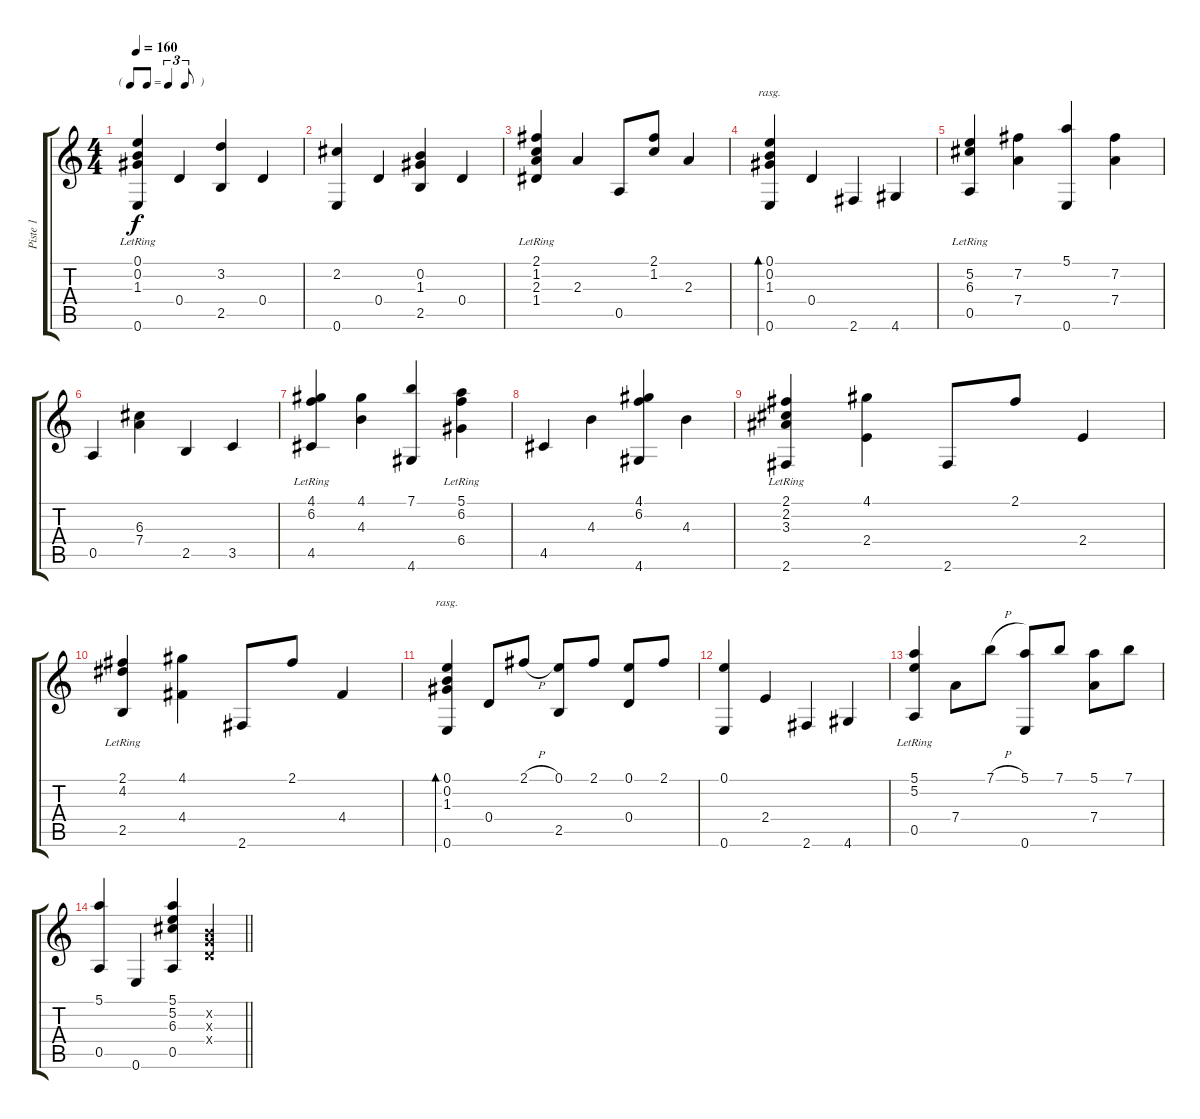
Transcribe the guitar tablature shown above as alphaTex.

\track ("Piste 1" "Piste 1") {instrument acousticguitarnylon}
\staff {score tabs}
\tuning (E4 B3 G3 D3 A2 E2) {hide}
\ts (4 4)
\tf triplet8th
\tempo 160
\clef g2
\ks c
(0.1{lr} 0.2 1.3 0.6).4{dy f} 0.4.4 (3.2 2.5).4 0.4.4 |
(2.2 0.6).4 0.4.4 (0.2 1.3 2.5).4 0.4.4 |
(2.1{lr} 1.2 2.3 1.4).4 2.3.4 0.5.8 (2.1 1.2).8 2.3.4 |
(0.1 0.2 1.3 0.6).4{bd 480 rasg ii} 0.4.4 2.6.4 4.6.4 |
(5.2{lr} 6.3 0.5).4 (7.2 7.4).4 (5.1 0.6).4 (7.2 7.4).4 |
0.5.4 (6.3 7.4).4 2.5.4 3.5.4 |
(4.1{lr} 6.2 4.5).4 (4.1 4.3).4 (7.1 4.6).4 (5.1{lr} 6.2 6.4).4 |
4.5.4 4.3.4 (4.1 6.2 4.6).4 4.3.4 |
(2.1{lr} 2.2 3.3 2.6).4 (4.1 2.4).4 2.6.8 2.1.8 2.4.4 |
(2.1{lr} 4.2 2.5).4 (4.1 4.4).4 2.6.8 2.1.8 4.4.4 |
(0.1 0.2 1.3 0.6).4{bd 480 rasg ii} 0.4.8 2.1{h}.8 (0.1 2.5).8 2.1.8 (0.1 0.4).8 2.1.8 |
(0.1 0.6).4 2.4.4 2.6.4 4.6.4 |
(5.1{lr} 5.2 0.5).4 7.4.8 7.1{h}.8 (5.1 0.6).8 7.1.8 (5.1 7.4).8 7.1.8 |
\barLineRight lightlight
(5.1 0.5).4 0.6.4 (5.1 5.2 6.3 0.5).4 (0.2{x} 0.3{x} 0.4{x}).4
